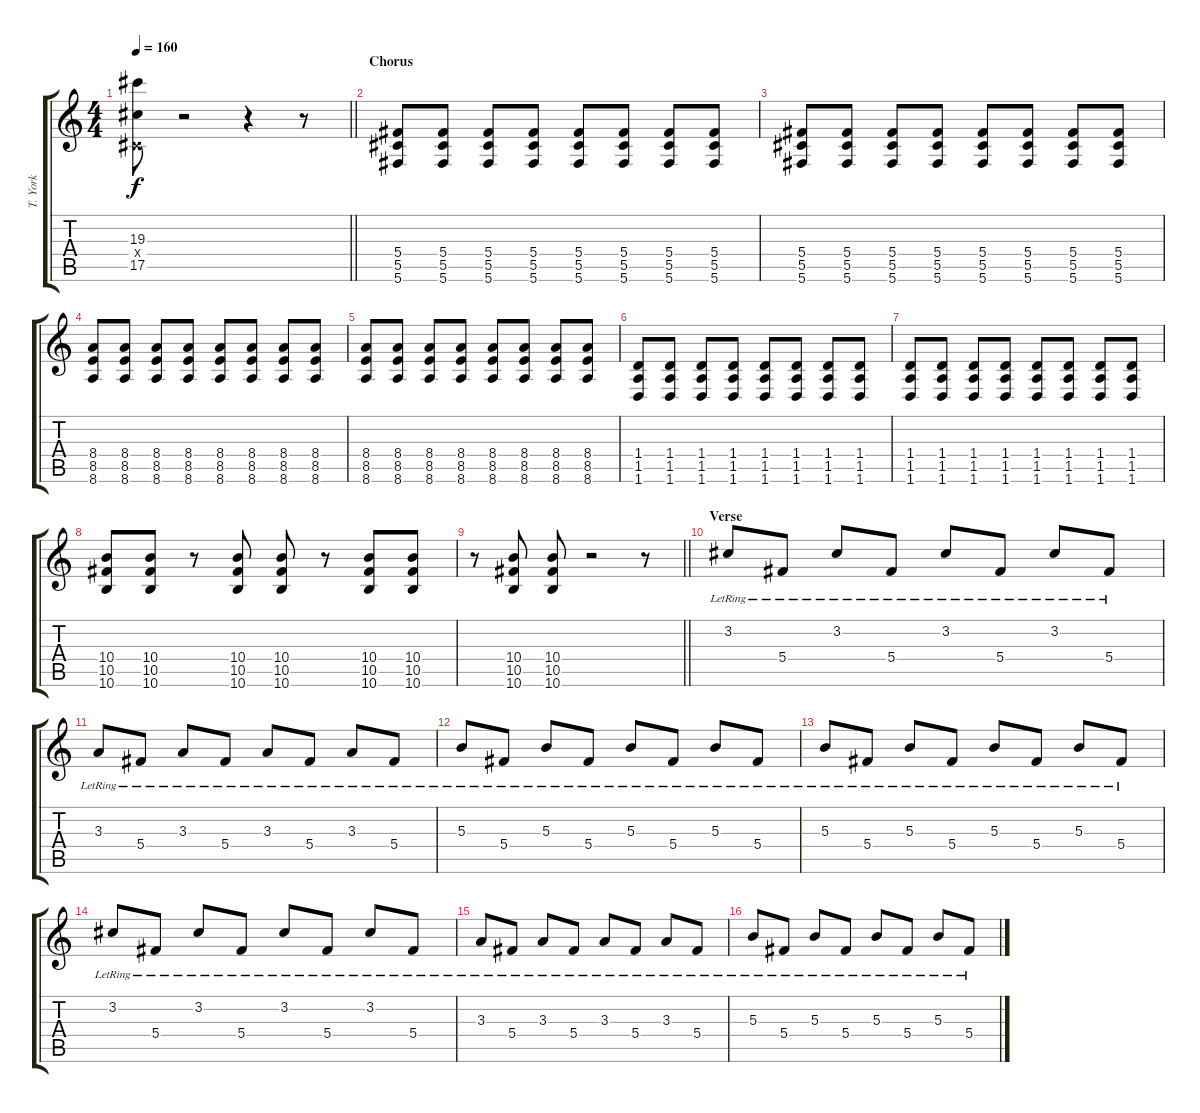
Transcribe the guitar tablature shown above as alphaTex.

\track ("T. York" "T. York") {instrument distortionguitar}
\staff {score tabs}
\tuning (Eb4 Bb3 Gb3 Db3 Ab2 Db2) {hide}
\ts (4 4)
\tempo 160
\clef g2
\barLineRight lightlight
\ks c
(19.3 0.4{x} 17.5).8{dy f} r.2 r.4 r.8 |
\section ("" "Chorus")
(5.4 5.5 5.6).8{volume 16} (5.4 5.5 5.6).8 (5.4 5.5 5.6).8 (5.4 5.5 5.6).8 (5.4 5.5 5.6).8 (5.4 5.5 5.6).8 (5.4 5.5 5.6).8 (5.4 5.5 5.6).8 |
(5.4 5.5 5.6).8 (5.4 5.5 5.6).8 (5.4 5.5 5.6).8 (5.4 5.5 5.6).8 (5.4 5.5 5.6).8 (5.4 5.5 5.6).8 (5.4 5.5 5.6).8 (5.4 5.5 5.6).8 |
(8.4 8.5 8.6).8 (8.4 8.5 8.6).8 (8.4 8.5 8.6).8 (8.4 8.5 8.6).8 (8.4 8.5 8.6).8 (8.4 8.5 8.6).8 (8.4 8.5 8.6).8 (8.4 8.5 8.6).8 |
(8.4 8.5 8.6).8 (8.4 8.5 8.6).8 (8.4 8.5 8.6).8 (8.4 8.5 8.6).8 (8.4 8.5 8.6).8 (8.4 8.5 8.6).8 (8.4 8.5 8.6).8 (8.4 8.5 8.6).8 |
(1.4 1.5 1.6).8 (1.4 1.5 1.6).8 (1.4 1.5 1.6).8 (1.4 1.5 1.6).8 (1.4 1.5 1.6).8 (1.4 1.5 1.6).8 (1.4 1.5 1.6).8 (1.4 1.5 1.6).8 |
(1.4 1.5 1.6).8 (1.4 1.5 1.6).8 (1.4 1.5 1.6).8 (1.4 1.5 1.6).8 (1.4 1.5 1.6).8 (1.4 1.5 1.6).8 (1.4 1.5 1.6).8 (1.4 1.5 1.6).8 |
(10.4 10.5 10.6).8 (10.4 10.5 10.6).8 r.8 (10.4 10.5 10.6).8 (10.4 10.5 10.6).8 r.8 (10.4 10.5 10.6).8 (10.4 10.5 10.6).8 |
\barLineRight lightlight
r.8 (10.4 10.5 10.6).8 (10.4 10.5 10.6).8 r.2 r.8 |
\section ("" "Verse")
3.2{lr}.8{volume 10 instrument electricguitarjazz} 5.4{lr}.8 3.2{lr}.8 5.4{lr}.8 3.2{lr}.8 5.4{lr}.8 3.2{lr}.8 5.4{lr}.8 |
3.3{lr}.8 5.4{lr}.8 3.3{lr}.8 5.4{lr}.8 3.3{lr}.8 5.4{lr}.8 3.3{lr}.8 5.4{lr}.8 |
5.3{lr}.8 5.4{lr}.8 5.3{lr}.8 5.4{lr}.8 5.3{lr}.8 5.4{lr}.8 5.3{lr}.8 5.4{lr}.8 |
5.3{lr}.8 5.4{lr}.8 5.3{lr}.8 5.4{lr}.8 5.3{lr}.8 5.4{lr}.8 5.3{lr}.8 5.4{lr}.8 |
3.2{lr}.8 5.4{lr}.8 3.2{lr}.8 5.4{lr}.8 3.2{lr}.8 5.4{lr}.8 3.2{lr}.8 5.4{lr}.8 |
3.3{lr}.8 5.4{lr}.8 3.3{lr}.8 5.4{lr}.8 3.3{lr}.8 5.4{lr}.8 3.3{lr}.8 5.4{lr}.8 |
5.3{lr}.8 5.4{lr}.8 5.3{lr}.8 5.4{lr}.8 5.3{lr}.8 5.4{lr}.8 5.3{lr}.8 5.4{lr}.8
